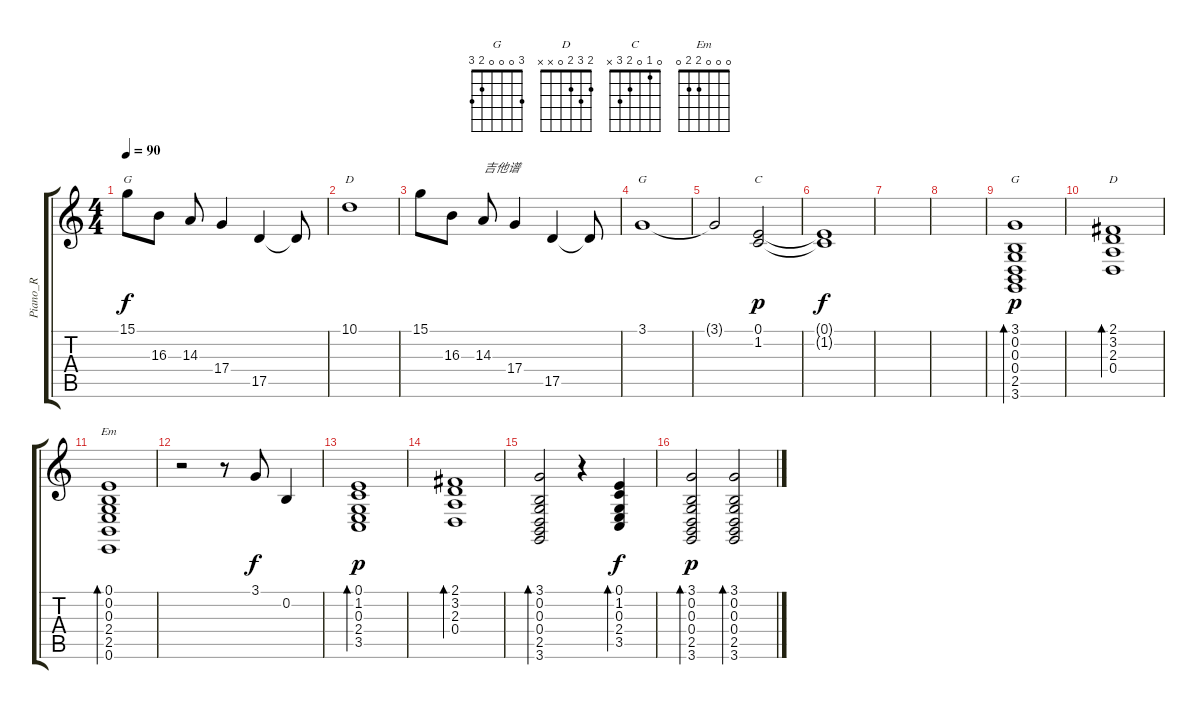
\track ("Piano_R" "Piano_R") {instrument acousticgrandpiano}
\staff {score tabs}
\tuning (E4 B3 G3 D3 A2 E2) {hide}
\chord ("G" 15 15 16 17 17 15) {firstfret 15 barre 15}
\chord ("D" 10 10 11 12 12 10) {firstfret 10 barre 10}
\chord ("G" 3 3 4 5 5 3) {barre 3}
\chord ("C" 0 1 0 2 3 x)
\chord ("G" 3 0 0 0 2 3)
\chord ("D" 2 3 2 0 x x)
\chord ("Em" 0 0 0 2 2 0)
\ts (4 4)
\tempo 90
\clef g2
\ks c
15.1.8{ch "G" dy f instrument acousticgrandpiano} 16.3.8 14.3.8 17.4.4 17.5.4 17.5{t}.8 |
10.1.1{ch "D"} |
15.1.8 16.3.8 14.3.8{txt "吉他谱"} 17.4.4 17.5.4 17.5{t}.8 |
3.1.1{ch "G"} |
3.1{t}.2 (0.1 1.2).2{ch "C" dy p} |
(0.1{t} 1.2{t}).1{dy f} |
|
|
(3.1 0.2 0.3 0.4 2.5 3.6).1{bd 120 ch "G" dy p} |
(2.1 3.2 2.3 0.4).1{bd 120 ch "D"} |
(0.1 0.2 0.3 2.4 2.5 0.6).1{bd 120 ch "Em"} |
r.2 r.8 3.1.8{dy f} 0.2.4 |
(0.1 1.2 0.3 2.4 3.5).1{bd 120 dy p} |
(2.1 3.2 2.3 0.4).1{bd 120} |
(3.1 0.2 0.3 0.4 2.5 3.6).2{bd 120} r.4 (0.1 1.2 0.3 2.4 3.5).4{bd 120 dy f} |
(3.1 0.2 0.3 0.4 2.5 3.6).2{bd 120 dy p} (3.1 0.2 0.3 0.4 2.5 3.6).2{bd 120}
